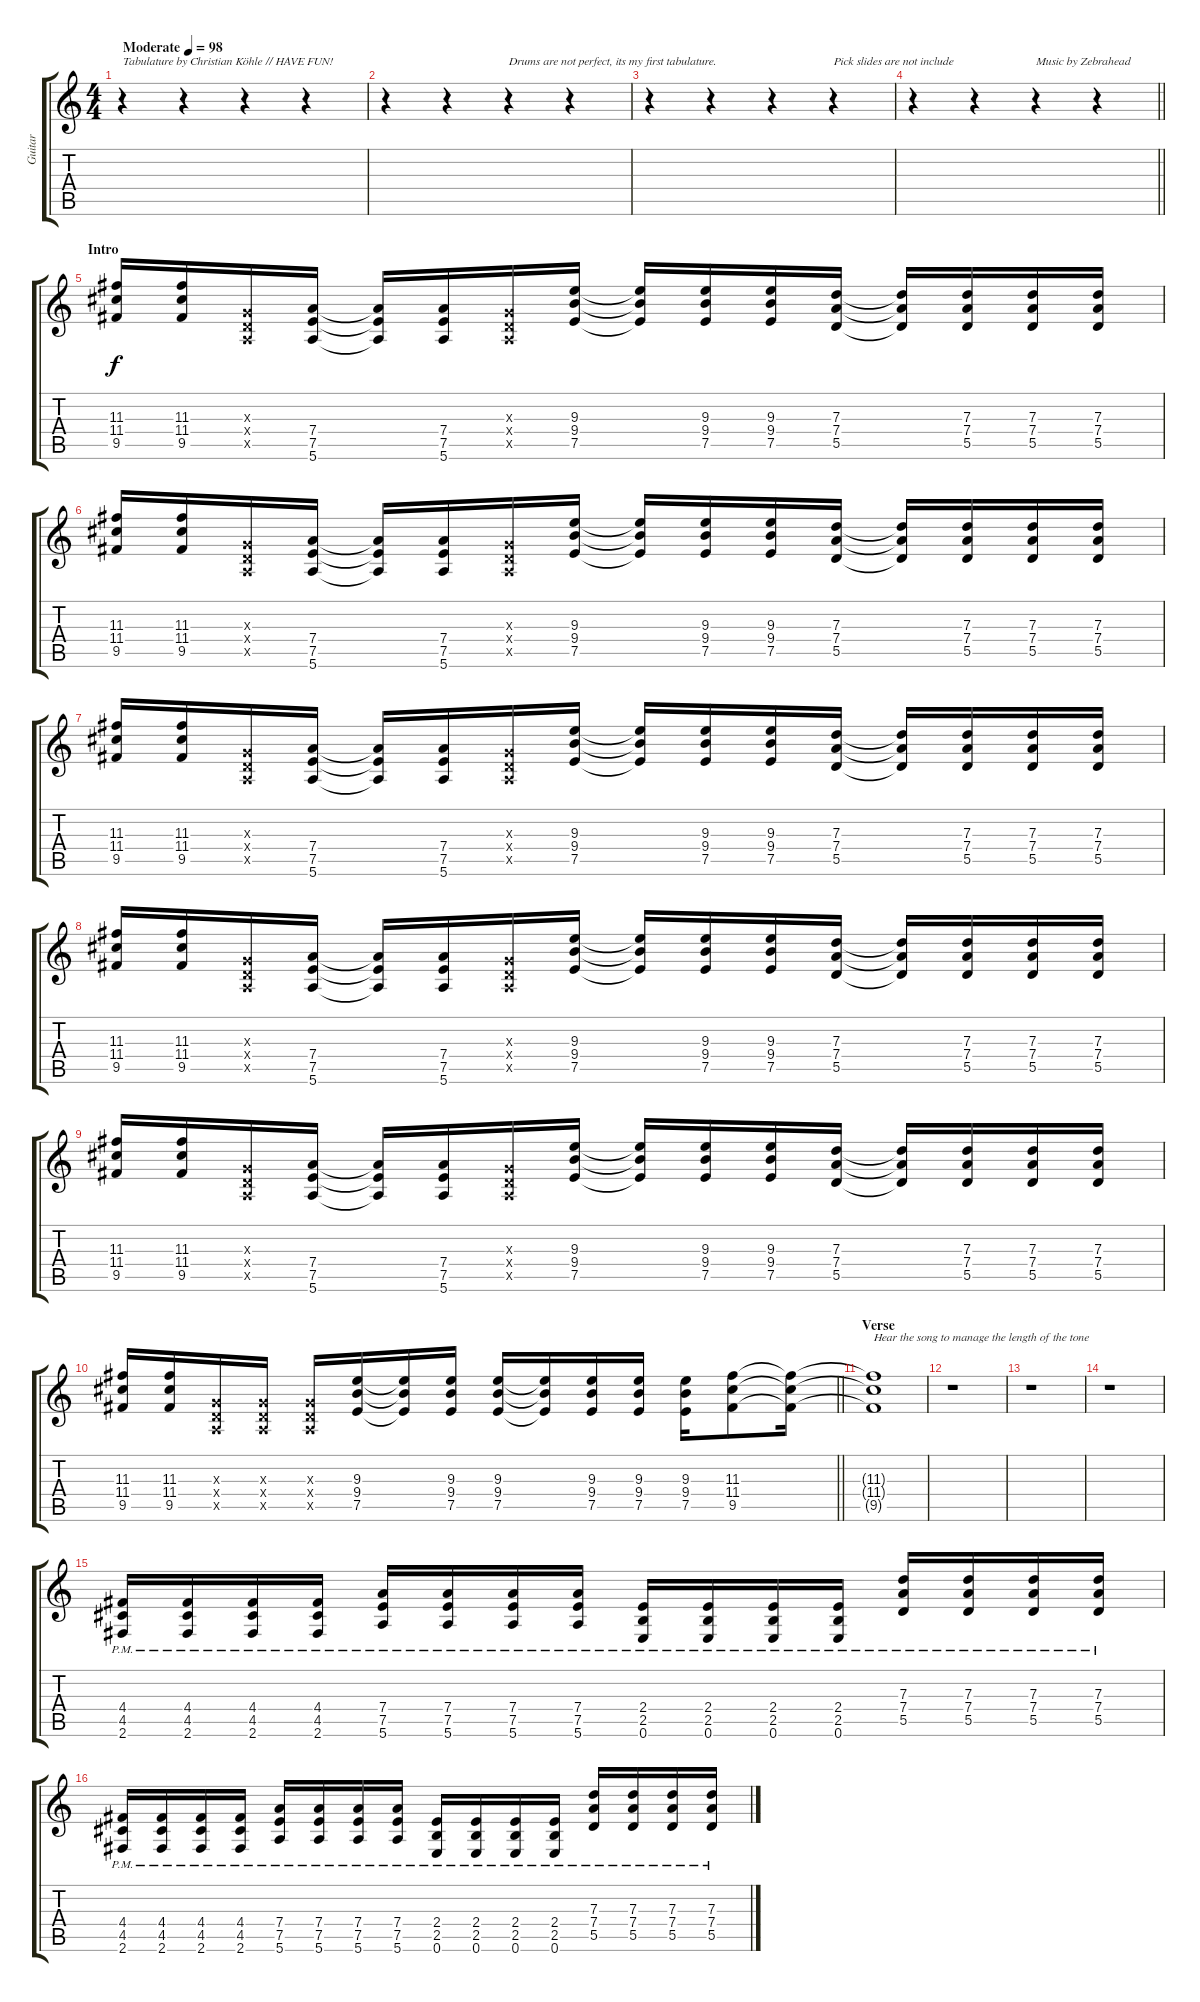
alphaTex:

\track ("Guitar" "Guitar") {instrument distortionguitar}
\staff {score tabs}
\tuning (E4 B3 G3 D3 A2 E2) {hide}
\ts (4 4)
\tempo (98 "Moderate")
\clef g2
\ks c
r.4{txt "Tabulature by Christian Köhle // HAVE FUN!" dy f instrument distortionguitar} r.4 r.4 r.4 |
r.4 r.4 r.4{txt "Drums are not perfect, its my first tabulature."} r.4 |
r.4 r.4 r.4 r.4{txt "Pick slides are not include"} |
\barLineRight lightlight
r.4 r.4 r.4{txt "Music by Zebrahead"} r.4 |
\section ("" "Intro")
(11.3 11.4 9.5).16{volume 16 instrument electricguitarjazz} (11.3 11.4 9.5).16 (0.3{x} 0.4{x} 0.5{x}).16 (7.4 7.5 5.6).16 (7.4{t} 7.5{t} 5.6{t}).16 (7.4 7.5 5.6).16 (0.3{x} 0.4{x} 0.5{x}).16 (9.3 9.4 7.5).16 (9.3{t} 9.4{t} 7.5{t}).16 (9.3 9.4 7.5).16 (9.3 9.4 7.5).16 (7.3 7.4 5.5).16 (7.3{t} 7.4{t} 5.5{t}).16 (7.3 7.4 5.5).16 (7.3 7.4 5.5).16 (7.3 7.4 5.5).16 |
(11.3 11.4 9.5).16 (11.3 11.4 9.5).16 (0.3{x} 0.4{x} 0.5{x}).16 (7.4 7.5 5.6).16 (7.4{t} 7.5{t} 5.6{t}).16 (7.4 7.5 5.6).16 (0.3{x} 0.4{x} 0.5{x}).16 (9.3 9.4 7.5).16 (9.3{t} 9.4{t} 7.5{t}).16 (9.3 9.4 7.5).16 (9.3 9.4 7.5).16 (7.3 7.4 5.5).16 (7.3{t} 7.4{t} 5.5{t}).16 (7.3 7.4 5.5).16 (7.3 7.4 5.5).16 (7.3 7.4 5.5).16 |
(11.3 11.4 9.5).16{volume 16 instrument distortionguitar} (11.3 11.4 9.5).16 (0.3{x} 0.4{x} 0.5{x}).16 (7.4 7.5 5.6).16 (7.4{t} 7.5{t} 5.6{t}).16 (7.4 7.5 5.6).16 (0.3{x} 0.4{x} 0.5{x}).16 (9.3 9.4 7.5).16 (9.3{t} 9.4{t} 7.5{t}).16 (9.3 9.4 7.5).16 (9.3 9.4 7.5).16 (7.3 7.4 5.5).16 (7.3{t} 7.4{t} 5.5{t}).16 (7.3 7.4 5.5).16 (7.3 7.4 5.5).16 (7.3 7.4 5.5).16 |
(11.3 11.4 9.5).16 (11.3 11.4 9.5).16 (0.3{x} 0.4{x} 0.5{x}).16 (7.4 7.5 5.6).16 (7.4{t} 7.5{t} 5.6{t}).16 (7.4 7.5 5.6).16 (0.3{x} 0.4{x} 0.5{x}).16 (9.3 9.4 7.5).16 (9.3{t} 9.4{t} 7.5{t}).16 (9.3 9.4 7.5).16 (9.3 9.4 7.5).16 (7.3 7.4 5.5).16 (7.3{t} 7.4{t} 5.5{t}).16 (7.3 7.4 5.5).16 (7.3 7.4 5.5).16 (7.3 7.4 5.5).16 |
(11.3 11.4 9.5).16 (11.3 11.4 9.5).16 (0.3{x} 0.4{x} 0.5{x}).16 (7.4 7.5 5.6).16 (7.4{t} 7.5{t} 5.6{t}).16 (7.4 7.5 5.6).16 (0.3{x} 0.4{x} 0.5{x}).16 (9.3 9.4 7.5).16 (9.3{t} 9.4{t} 7.5{t}).16 (9.3 9.4 7.5).16 (9.3 9.4 7.5).16 (7.3 7.4 5.5).16 (7.3{t} 7.4{t} 5.5{t}).16 (7.3 7.4 5.5).16 (7.3 7.4 5.5).16 (7.3 7.4 5.5).16 |
\barLineRight lightlight
(11.3 11.4 9.5).16 (11.3 11.4 9.5).16 (0.3{x} 0.4{x} 0.5{x}).16 (0.3{x} 0.4{x} 0.5{x}).16 (0.3{x} 0.4{x} 0.5{x}).16 (9.3 9.4 7.5).16 (9.3{t} 9.4{t} 7.5{t}).16 (9.3 9.4 7.5).16 (9.3 9.4 7.5).16 (9.3{t} 9.4{t} 7.5{t}).16 (9.3 9.4 7.5).16 (9.3 9.4 7.5).16 (9.3 9.4 7.5).16 (11.3 11.4 9.5).8 (11.3{t} 11.4{t} 9.5{t}).16 |
\section ("" "Verse")
(11.3{t} 11.4{t} 9.5{t}).1{txt "Hear the song to manage the length of the tone"} |
r.1 |
r.1 |
r.1 |
(4.4{pm} 4.5{pm} 2.6{pm}).16 (4.4{pm} 4.5{pm} 2.6{pm}).16 (4.4{pm} 4.5{pm} 2.6{pm}).16 (4.4{pm} 4.5{pm} 2.6{pm}).16 (7.4{pm} 7.5{pm} 5.6{pm}).16 (7.4{pm} 7.5{pm} 5.6{pm}).16 (7.4{pm} 7.5{pm} 5.6{pm}).16 (7.4{pm} 7.5{pm} 5.6{pm}).16 (2.4{pm} 2.5{pm} 0.6{pm}).16 (2.4{pm} 2.5{pm} 0.6{pm}).16 (2.4{pm} 2.5{pm} 0.6{pm}).16 (2.4{pm} 2.5{pm} 0.6{pm}).16 (7.3{pm} 7.4{pm} 5.5{pm}).16 (7.3{pm} 7.4{pm} 5.5{pm}).16 (7.3{pm} 7.4{pm} 5.5{pm}).16 (7.3{pm} 7.4{pm} 5.5{pm}).16 |
(4.4{pm} 4.5{pm} 2.6{pm}).16 (4.4{pm} 4.5{pm} 2.6{pm}).16 (4.4{pm} 4.5{pm} 2.6{pm}).16 (4.4{pm} 4.5{pm} 2.6{pm}).16 (7.4{pm} 7.5{pm} 5.6{pm}).16 (7.4{pm} 7.5{pm} 5.6{pm}).16 (7.4{pm} 7.5{pm} 5.6{pm}).16 (7.4{pm} 7.5{pm} 5.6{pm}).16 (2.4{pm} 2.5{pm} 0.6{pm}).16 (2.4{pm} 2.5{pm} 0.6{pm}).16 (2.4{pm} 2.5{pm} 0.6{pm}).16 (2.4{pm} 2.5{pm} 0.6{pm}).16 (7.3{pm} 7.4{pm} 5.5{pm}).16 (7.3{pm} 7.4{pm} 5.5{pm}).16 (7.3{pm} 7.4{pm} 5.5{pm}).16 (7.3{pm} 7.4{pm} 5.5{pm}).16
